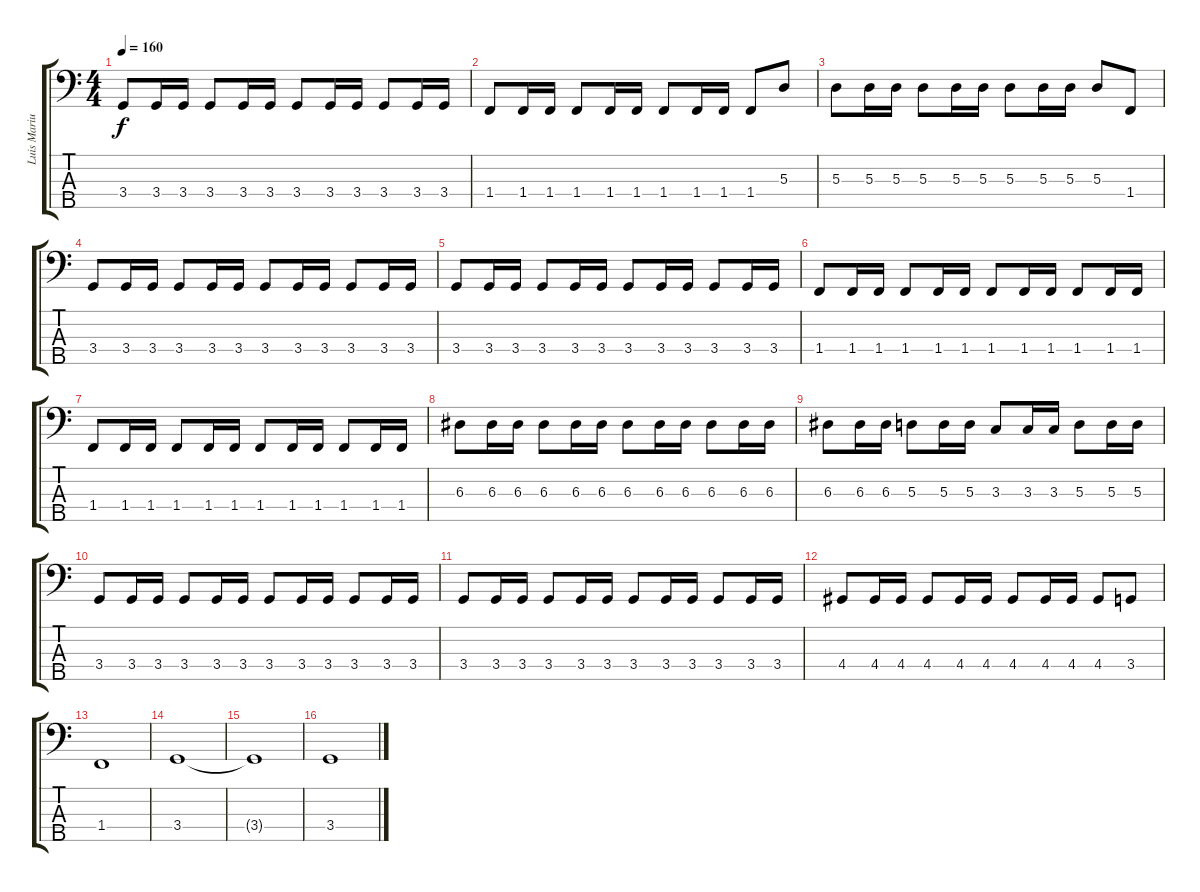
\track ("Luis Mariuti" "Luis Mariu") {instrument electricbasspick}
\staff {score tabs}
\tuning (G2 D2 A1 E1 B0) {hide}
\ts (4 4)
\tempo 160
\clef f4
\ks c
3.4.8{dy f} 3.4.16 3.4.16 3.4.8 3.4.16 3.4.16 3.4.8 3.4.16 3.4.16 3.4.8 3.4.16 3.4.16 |
1.4.8 1.4.16 1.4.16 1.4.8 1.4.16 1.4.16 1.4.8 1.4.16 1.4.16 1.4.8 5.3.8 |
5.3.8 5.3.16 5.3.16 5.3.8 5.3.16 5.3.16 5.3.8 5.3.16 5.3.16 5.3.8 1.4.8 |
3.4.8 3.4.16 3.4.16 3.4.8 3.4.16 3.4.16 3.4.8 3.4.16 3.4.16 3.4.8 3.4.16 3.4.16 |
3.4.8 3.4.16 3.4.16 3.4.8 3.4.16 3.4.16 3.4.8 3.4.16 3.4.16 3.4.8 3.4.16 3.4.16 |
1.4.8 1.4.16 1.4.16 1.4.8 1.4.16 1.4.16 1.4.8 1.4.16 1.4.16 1.4.8 1.4.16 1.4.16 |
1.4.8 1.4.16 1.4.16 1.4.8 1.4.16 1.4.16 1.4.8 1.4.16 1.4.16 1.4.8 1.4.16 1.4.16 |
6.3.8 6.3.16 6.3.16 6.3.8 6.3.16 6.3.16 6.3.8 6.3.16 6.3.16 6.3.8 6.3.16 6.3.16 |
6.3.8 6.3.16 6.3.16 5.3.8 5.3.16 5.3.16 3.3.8 3.3.16 3.3.16 5.3.8 5.3.16 5.3.16 |
3.4.8 3.4.16 3.4.16 3.4.8 3.4.16 3.4.16 3.4.8 3.4.16 3.4.16 3.4.8 3.4.16 3.4.16 |
3.4.8 3.4.16 3.4.16 3.4.8 3.4.16 3.4.16 3.4.8 3.4.16 3.4.16 3.4.8 3.4.16 3.4.16 |
4.4.8 4.4.16 4.4.16 4.4.8 4.4.16 4.4.16 4.4.8 4.4.16 4.4.16 4.4.8 3.4.8 |
1.4.1 |
3.4.1 |
3.4{t}.1 |
3.4.1
